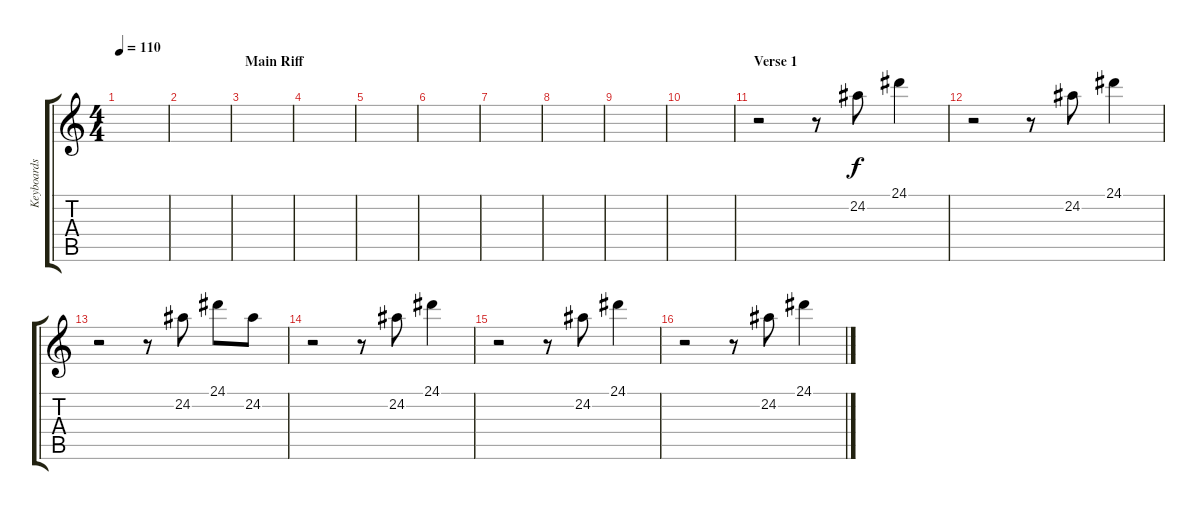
\track ("Keyboards 1" "Keyboards ") {instrument synthstrings1}
\staff {score tabs}
\tuning (Eb4 Bb3 Gb3 Db3 Ab2 Eb2) {hide}
\ts (4 4)
\tempo 110
\clef g2
\ks c
|
|
\section ("" "Main Riff")
|
|
|
|
|
|
|
|
\section ("" "Verse 1")
r.2{instrument brightacousticpiano} r.8 24.2.8 24.1.4 |
r.2 r.8 24.2.8 24.1.4 |
r.2 r.8 24.2.8 24.1.8 24.2.8 |
r.2 r.8 24.2.8 24.1.4 |
r.2{instrument brightacousticpiano} r.8 24.2.8 24.1.4 |
r.2 r.8 24.2.8 24.1.4
